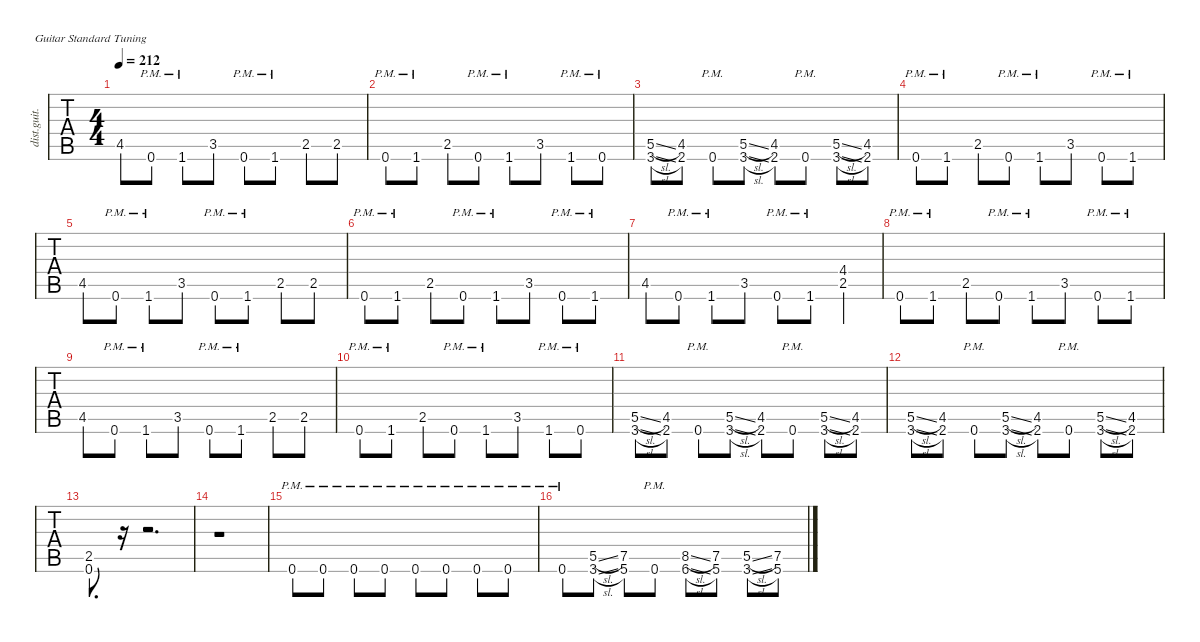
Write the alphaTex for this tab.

\defaultSystemsLayout 4
\hideDynamics
\bracketExtendMode nobrackets
\track ("Rhythm Guitar (Kirk)" "dist.guit.") {defaultSystemsLayout 4 multiBarRest instrument distortionguitar}
\staff {tabs}
\tuning (E4 B3 G3 D3 A2 E2)
\ts (4 4)
\tempo 212
\clef g2
\scale
0.244445
\ks c
4.5{acc #}.8{dy mf} 0.6{pm}.8 1.6{pm}.8 3.5.8 0.6{pm}.8 1.6{pm}.8 2.5.8 2.5.8 |
\scale
0.244445 0.6{pm}.8 1.6{pm}.8 2.5.8 0.6{pm}.8 1.6{pm}.8 3.5.8 1.6{pm}.8 0.6{pm}.8 |
\scale
0.244445 (3.6{sl} 5.5{sl}).8 (2.6{acc #} 4.5{acc #}).8 0.6{pm}.8 (3.6{sl} 5.5{sl}).8 (2.6{acc #} 4.5{acc #}).8 0.6{pm}.8 (3.6{sl} 5.5{sl}).8 (2.6{acc #} 4.5{acc #}).8 |
\scale
0.266665 0.6{pm}.8 1.6{pm}.8 2.5.8 0.6{pm}.8 1.6{pm}.8 3.5.8 0.6{pm}.8 1.6{pm}.8 |
\scale
0.244445 4.5{acc #}.8 0.6{pm}.8 1.6{pm}.8 3.5.8 0.6{pm}.8 1.6{pm}.8 2.5.8 2.5.8 |
\scale
0.244445 0.6{pm}.8 1.6{pm}.8 2.5.8 0.6{pm}.8 1.6{pm}.8 3.5.8 0.6{pm}.8 1.6{pm}.8 |
\scale
0.244445 4.5{acc #}.8 0.6{pm}.8 1.6{pm}.8 3.5.8 0.6{pm}.8 1.6{pm}.8 (2.5 4.4{acc #}).4 |
\scale
0.266665 0.6{pm}.8 1.6{pm}.8 2.5.8 0.6{pm}.8 1.6{pm}.8 3.5.8 0.6{pm}.8 1.6{pm}.8 |
\scale
0.244445 4.5{acc #}.8 0.6{pm}.8 1.6{pm}.8 3.5.8 0.6{pm}.8 1.6{pm}.8 2.5.8 2.5.8 |
\scale
0.244445 0.6{pm}.8 1.6{pm}.8 2.5.8 0.6{pm}.8 1.6{pm}.8 3.5.8 1.6{pm}.8 0.6{pm}.8 |
\scale
0.244445 (3.6{sl} 5.5{sl}).8 (2.6{acc #} 4.5{acc #}).8 0.6{pm}.8 (3.6{sl} 5.5{sl}).8 (2.6{acc #} 4.5{acc #}).8 0.6{pm}.8 (3.6{sl} 5.5{sl}).8 (2.6{acc #} 4.5{acc #}).8 |
\scale
0.352939 (3.6{sl} 5.5{sl}).8 (2.6{acc #} 4.5{acc #}).8 0.6{pm}.8 (3.6{sl} 5.5{sl}).8 (2.6{acc #} 4.5{acc #}).8 0.6{pm}.8 (3.6{sl} 5.5{sl}).8 (2.6{acc #} 4.5{acc #}).8 |
\scale
0.32353 (0.6 2.5).8{d} r.16 r.2{d} |
\scale
0.32353 r.1 |
\scale
0.246068 0.6{pm}.8 0.6{pm}.8 0.6{pm}.8 0.6{pm}.8 0.6{pm}.8 0.6{pm}.8 0.6{pm}.8 0.6{pm}.8 |
\scale
0.256129 0.6{pm}.8 (3.6{sl} 5.5{sl}).8 (7.5 5.6).8 0.6{pm}.8 (6.6{sl acc #} 8.5{sl}).8 (7.5 5.6).8 (3.6{sl} 5.5{sl}).8 (7.5 5.6).8
